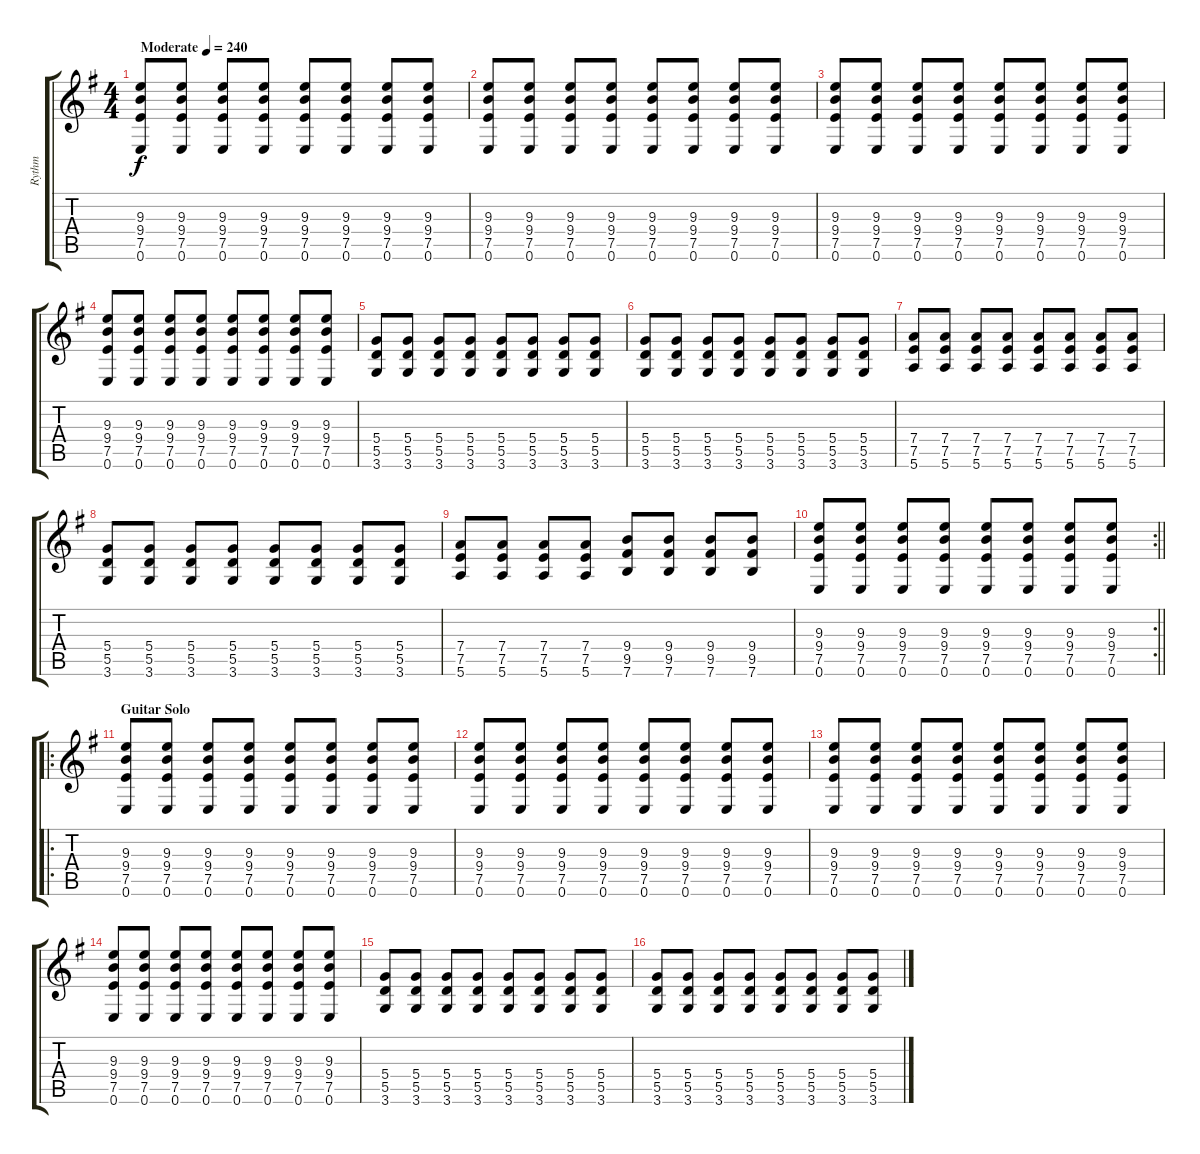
\track ("Rythm" "Rythm") {instrument distortionguitar}
\staff {score tabs}
\tuning (E4 B3 G3 D3 A2 E2) {hide}
\ts (4 4)
\tempo (240 "Moderate")
\clef g2
\ks g
(9.3 9.4 7.5 0.6).8{dy f instrument distortionguitar} (9.3 9.4 7.5 0.6).8 (9.3 9.4 7.5 0.6).8 (9.3 9.4 7.5 0.6).8 (9.3 9.4 7.5 0.6).8 (9.3 9.4 7.5 0.6).8 (9.3 9.4 7.5 0.6).8 (9.3 9.4 7.5 0.6).8 |
(9.3 9.4 7.5 0.6).8 (9.3 9.4 7.5 0.6).8 (9.3 9.4 7.5 0.6).8 (9.3 9.4 7.5 0.6).8 (9.3 9.4 7.5 0.6).8 (9.3 9.4 7.5 0.6).8 (9.3 9.4 7.5 0.6).8 (9.3 9.4 7.5 0.6).8 |
(9.3 9.4 7.5 0.6).8 (9.3 9.4 7.5 0.6).8 (9.3 9.4 7.5 0.6).8 (9.3 9.4 7.5 0.6).8 (9.3 9.4 7.5 0.6).8 (9.3 9.4 7.5 0.6).8 (9.3 9.4 7.5 0.6).8 (9.3 9.4 7.5 0.6).8 |
(9.3 9.4 7.5 0.6).8 (9.3 9.4 7.5 0.6).8 (9.3 9.4 7.5 0.6).8 (9.3 9.4 7.5 0.6).8 (9.3 9.4 7.5 0.6).8 (9.3 9.4 7.5 0.6).8 (9.3 9.4 7.5 0.6).8 (9.3 9.4 7.5 0.6).8 |
(5.4 5.5 3.6).8 (5.4 5.5 3.6).8 (5.4 5.5 3.6).8 (5.4 5.5 3.6).8 (5.4 5.5 3.6).8 (5.4 5.5 3.6).8 (5.4 5.5 3.6).8 (5.4 5.5 3.6).8 |
(5.4 5.5 3.6).8 (5.4 5.5 3.6).8 (5.4 5.5 3.6).8 (5.4 5.5 3.6).8 (5.4 5.5 3.6).8 (5.4 5.5 3.6).8 (5.4 5.5 3.6).8 (5.4 5.5 3.6).8 |
(7.4 7.5 5.6).8 (7.4 7.5 5.6).8 (7.4 7.5 5.6).8 (7.4 7.5 5.6).8 (7.4 7.5 5.6).8 (7.4 7.5 5.6).8 (7.4 7.5 5.6).8 (7.4 7.5 5.6).8 |
(5.4 5.5 3.6).8 (5.4 5.5 3.6).8 (5.4 5.5 3.6).8 (5.4 5.5 3.6).8 (5.4 5.5 3.6).8 (5.4 5.5 3.6).8 (5.4 5.5 3.6).8 (5.4 5.5 3.6).8 |
(7.4 7.5 5.6).8 (7.4 7.5 5.6).8 (7.4 7.5 5.6).8 (7.4 7.5 5.6).8 (9.4 9.5 7.6).8 (9.4 9.5 7.6).8 (9.4 9.5 7.6).8 (9.4 9.5 7.6).8 |
\rc 2
\barLineRight lightlight
(9.3 9.4 7.5 0.6).8 (9.3 9.4 7.5 0.6).8 (9.3 9.4 7.5 0.6).8 (9.3 9.4 7.5 0.6).8 (9.3 9.4 7.5 0.6).8 (9.3 9.4 7.5 0.6).8 (9.3 9.4 7.5 0.6).8 (9.3 9.4 7.5 0.6).8 |
\ro
\section ("" "Guitar Solo")
(9.3 9.4 7.5 0.6).8 (9.3 9.4 7.5 0.6).8 (9.3 9.4 7.5 0.6).8 (9.3 9.4 7.5 0.6).8 (9.3 9.4 7.5 0.6).8 (9.3 9.4 7.5 0.6).8 (9.3 9.4 7.5 0.6).8 (9.3 9.4 7.5 0.6).8 |
(9.3 9.4 7.5 0.6).8 (9.3 9.4 7.5 0.6).8 (9.3 9.4 7.5 0.6).8 (9.3 9.4 7.5 0.6).8 (9.3 9.4 7.5 0.6).8 (9.3 9.4 7.5 0.6).8 (9.3 9.4 7.5 0.6).8 (9.3 9.4 7.5 0.6).8 |
(9.3 9.4 7.5 0.6).8 (9.3 9.4 7.5 0.6).8 (9.3 9.4 7.5 0.6).8 (9.3 9.4 7.5 0.6).8 (9.3 9.4 7.5 0.6).8 (9.3 9.4 7.5 0.6).8 (9.3 9.4 7.5 0.6).8 (9.3 9.4 7.5 0.6).8 |
(9.3 9.4 7.5 0.6).8 (9.3 9.4 7.5 0.6).8 (9.3 9.4 7.5 0.6).8 (9.3 9.4 7.5 0.6).8 (9.3 9.4 7.5 0.6).8 (9.3 9.4 7.5 0.6).8 (9.3 9.4 7.5 0.6).8 (9.3 9.4 7.5 0.6).8 |
(5.4 5.5 3.6).8 (5.4 5.5 3.6).8 (5.4 5.5 3.6).8 (5.4 5.5 3.6).8 (5.4 5.5 3.6).8 (5.4 5.5 3.6).8 (5.4 5.5 3.6).8 (5.4 5.5 3.6).8 |
(5.4 5.5 3.6).8 (5.4 5.5 3.6).8 (5.4 5.5 3.6).8 (5.4 5.5 3.6).8 (5.4 5.5 3.6).8 (5.4 5.5 3.6).8 (5.4 5.5 3.6).8 (5.4 5.5 3.6).8
